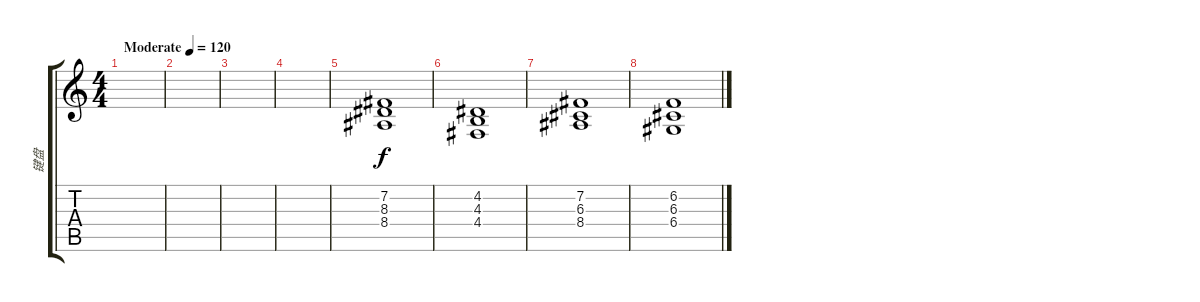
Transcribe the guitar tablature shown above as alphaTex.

\track ("键盘" "键盘") {instrument stringensemble1}
\staff {score tabs}
\tuning (E4 B3 G3 D3 A2 E2) {hide}
\ts (4 4)
\tempo (120 "Moderate")
\clef g2
\ks c
|
|
|
|
(7.2 8.3 8.4).1 |
(4.2 4.3 4.4).1 |
(7.2 6.3 8.4).1 |
(6.2 6.3 6.4).1
